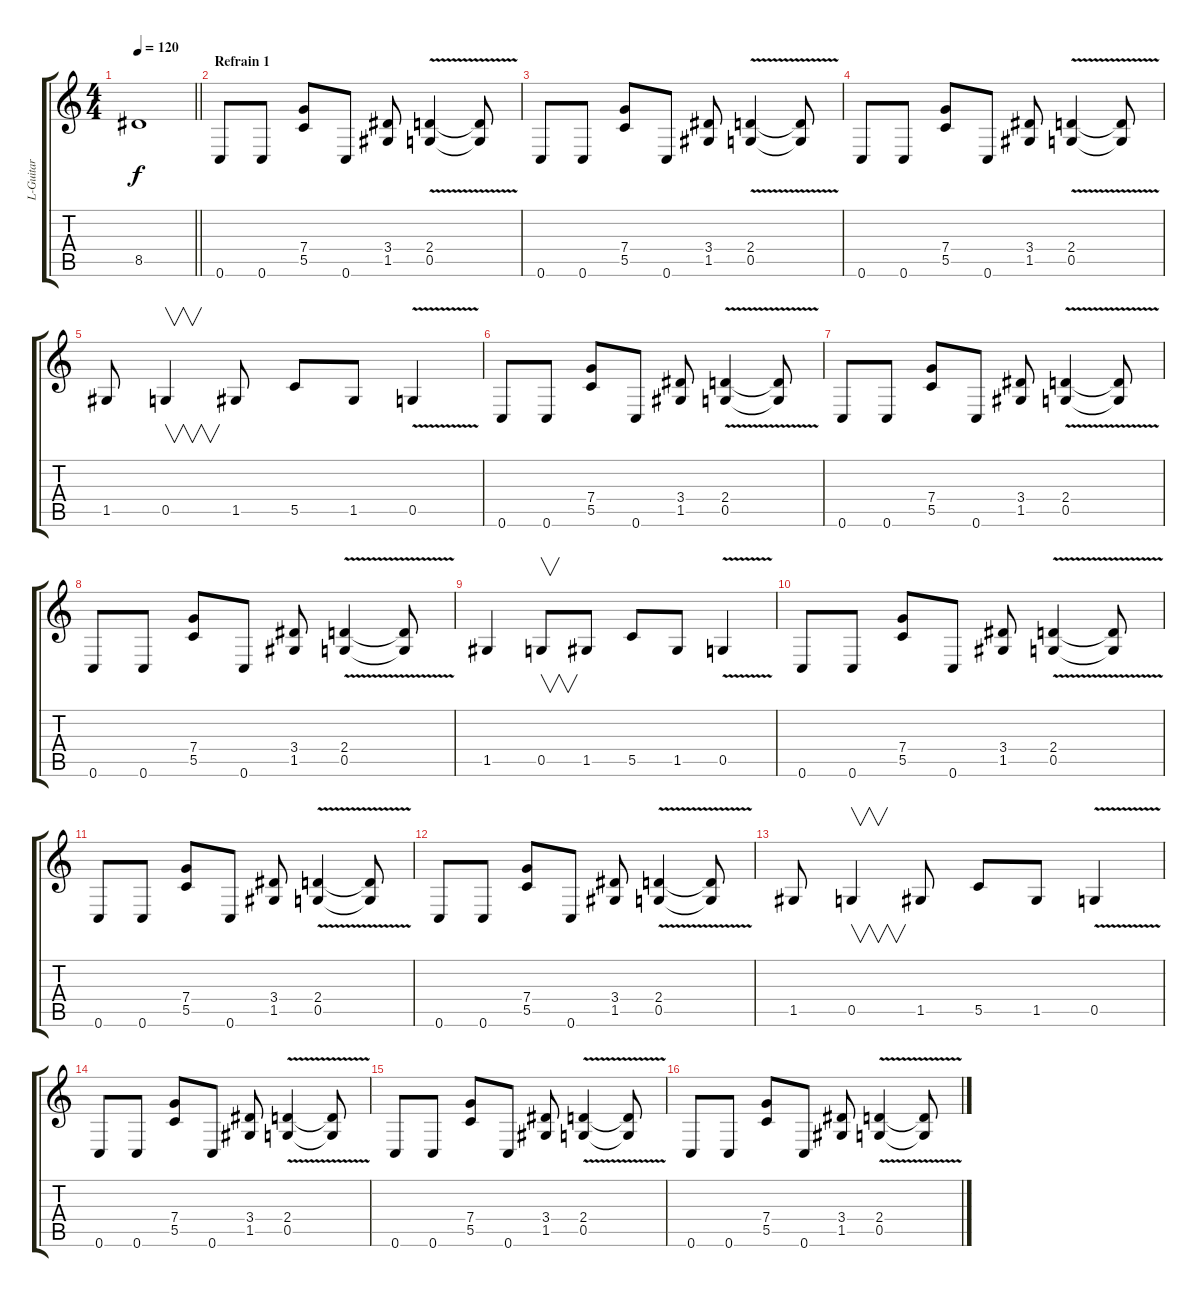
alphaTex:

\track ("L-Guitar" "L-Guitar") {instrument distortionguitar}
\staff {score tabs}
\tuning (D4 A3 F3 C3 G2 C2) {hide}
\ts (4 4)
\tempo 120
\clef g2
\barLineRight lightlight
\ks c
8.5.1{dy f} |
\section ("" "Refrain 1")
0.6.8 0.6.8 (7.4 5.5).8 0.6.8 (3.4 1.5).8 (2.4{v} 0.5).4 (2.4{t} 0.5{t}).8 |
0.6.8 0.6.8 (7.4 5.5).8 0.6.8 (3.4 1.5).8 (2.4{v} 0.5).4 (2.4{t} 0.5{t}).8 |
0.6.8 0.6.8 (7.4 5.5).8 0.6.8 (3.4 1.5).8 (2.4{v} 0.5).4 (2.4{t} 0.5{t}).8 |
1.5.8 0.5.4{v} 1.5.8 5.5.8 1.5.8 0.5{v}.4 |
0.6.8 0.6.8 (7.4 5.5).8 0.6.8 (3.4 1.5).8 (2.4{v} 0.5).4 (2.4{t} 0.5{t}).8 |
0.6.8 0.6.8 (7.4 5.5).8 0.6.8 (3.4 1.5).8 (2.4{v} 0.5).4 (2.4{t} 0.5{t}).8 |
0.6.8 0.6.8 (7.4 5.5).8 0.6.8 (3.4 1.5).8 (2.4{v} 0.5).4 (2.4{t} 0.5{t}).8 |
1.5.4 0.5.8{v} 1.5.8 5.5.8 1.5.8 0.5{v}.4 |
0.6.8 0.6.8 (7.4 5.5).8 0.6.8 (3.4 1.5).8 (2.4{v} 0.5).4 (2.4{t} 0.5{t}).8 |
0.6.8 0.6.8 (7.4 5.5).8 0.6.8 (3.4 1.5).8 (2.4{v} 0.5).4 (2.4{t} 0.5{t}).8 |
0.6.8 0.6.8 (7.4 5.5).8 0.6.8 (3.4 1.5).8 (2.4{v} 0.5).4 (2.4{t} 0.5{t}).8 |
1.5.8 0.5.4{v} 1.5.8 5.5.8 1.5.8 0.5{v}.4 |
0.6.8 0.6.8 (7.4 5.5).8 0.6.8 (3.4 1.5).8 (2.4{v} 0.5).4 (2.4{t} 0.5{t}).8 |
0.6.8 0.6.8 (7.4 5.5).8 0.6.8 (3.4 1.5).8 (2.4{v} 0.5).4 (2.4{t} 0.5{t}).8 |
0.6.8 0.6.8 (7.4 5.5).8 0.6.8 (3.4 1.5).8 (2.4{v} 0.5).4 (2.4{t} 0.5{t}).8
